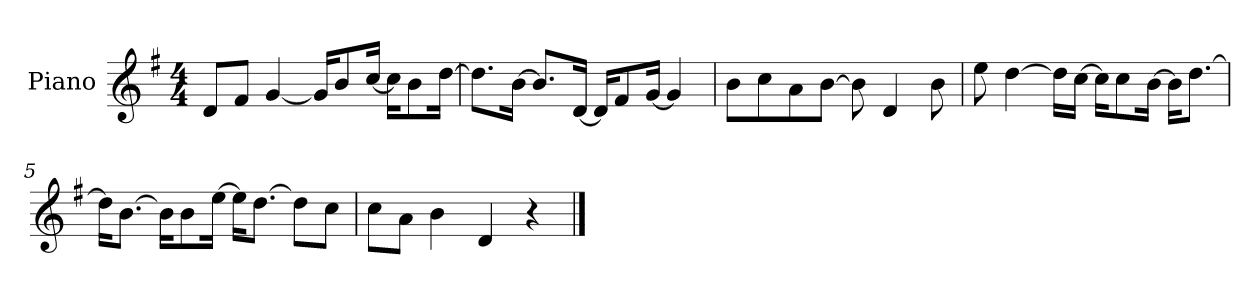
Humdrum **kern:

**kern
*part1
*staff1
*I"Piano
*I'P-no
*clefG2
*k[f#]
*M4/4
*MM90
=1
8d/L
8f#/J
[4g/
16g/KL]
8b/
[16cc/Jk
16cc\KL]
8b\
[16dd\Jk
=2
8.dd\L]
[16b\Jk
8.b/L]
[16d/Jk
16d/KL]
8f#/
[16g/Jk
4g/]
=3
8b\L
8cc\
8a\
[8b\J
8b\]
4d/
8b\
=4
8ee\
[4dd\
16dd\LL]
[16cc\JJ
16cc\KL]
8cc\
[16b\Jk
16b\KL]
[8.dd\J
!!LO:LB:g=z
=5
16dd\KL]
[8.b\J
16b\KL]
8b\
[16ee\Jk
16ee\KL]
[8.dd\J
8dd\L]
8cc\J
=6
8cc\L
8a\J
4b\
4d/
4r
==
*-
